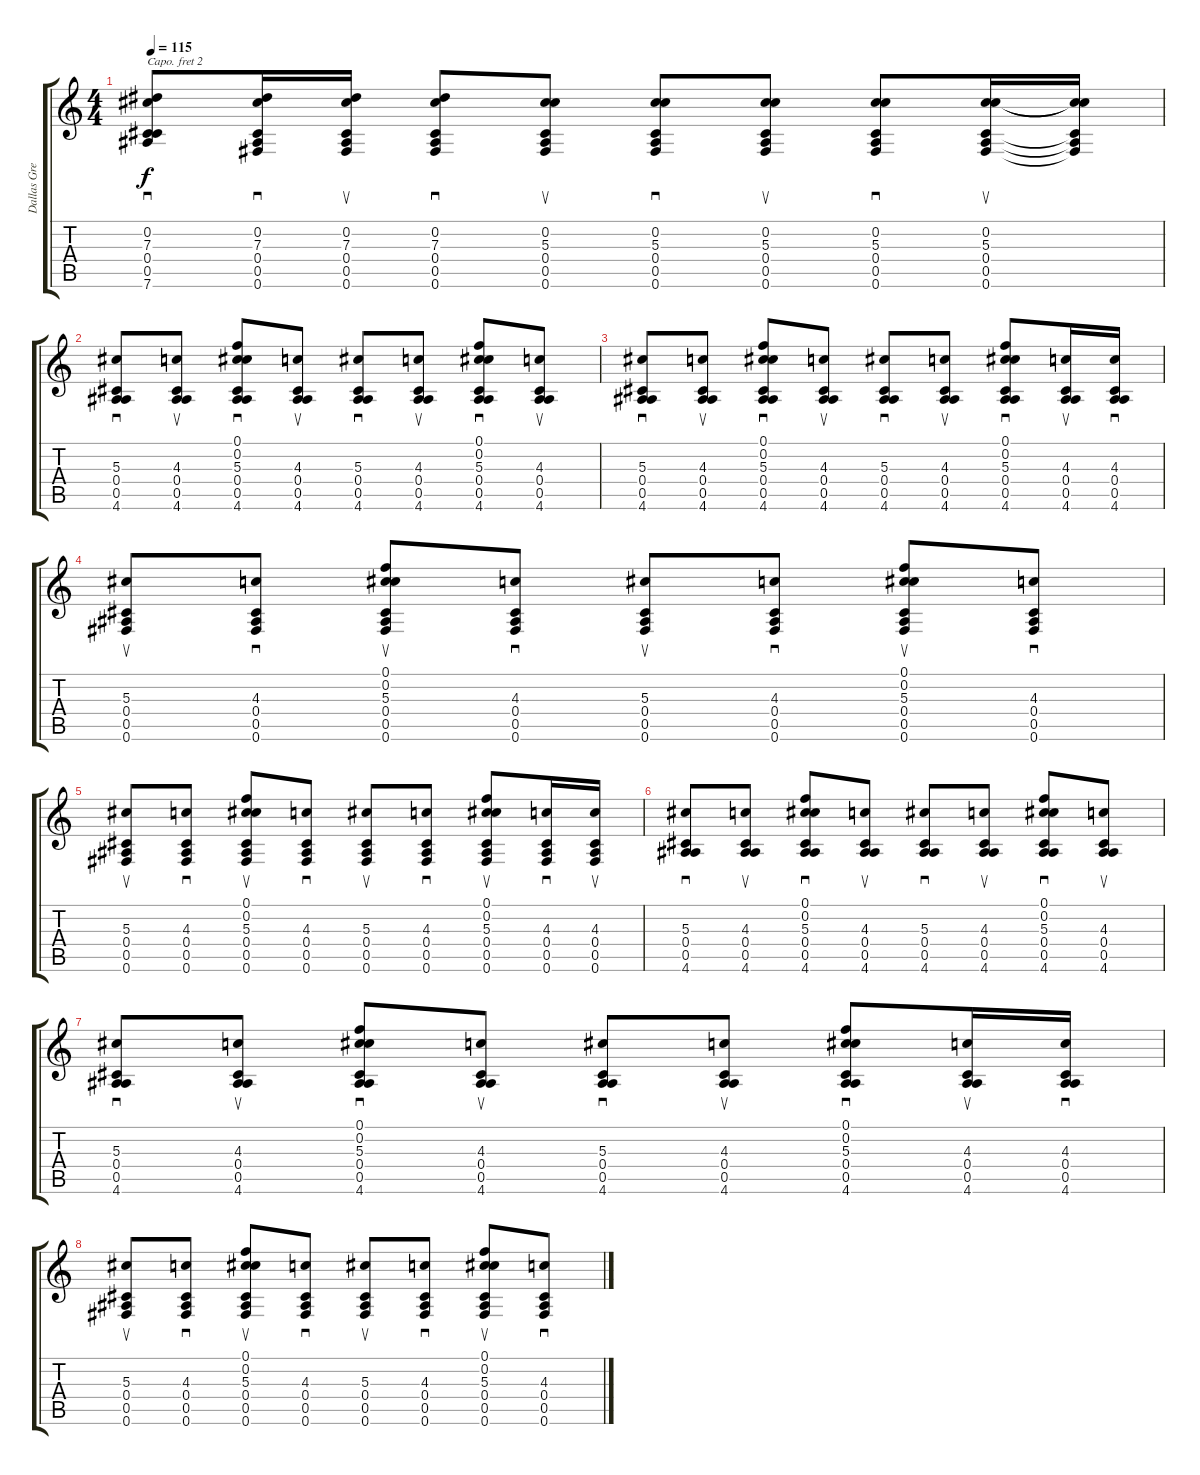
\track ("Dallas Green - Guitar" "Dallas Gre") {instrument acousticguitarsteel}
\staff {score tabs}
\capo 2
\tuning (Eb4 B3 Gb3 B2 Ab2 E2) {hide}
\ts (4 4)
\tempo 115
\clef g2
\ks c
(0.2 7.3 0.4 0.5 7.6).8{sd dy f} (0.2 7.3 0.4 0.5 0.6).16{sd} (0.2 7.3 0.4 0.5 0.6).16{su} (0.2 7.3 0.4 0.5 0.6).8{sd} (0.2 5.3 0.4 0.5 0.6).8{su} (0.2 5.3 0.4 0.5 0.6).8{sd} (0.2 5.3 0.4 0.5 0.6).8{su} (0.2 5.3 0.4 0.5 0.6).8{sd} (0.2 5.3 0.4 0.5 0.6).16{su} (0.2{t} 5.3{t} 0.4{t} 0.5{t} 0.6{t}).16 |
(5.3 0.4 0.5 4.6).8{sd} (4.3 0.4 0.5 4.6).8{su} (0.1 0.2 5.3 0.4 0.5 4.6).8{sd} (4.3 0.4 0.5 4.6).8{su} (5.3 0.4 0.5 4.6).8{sd} (4.3 0.4 0.5 4.6).8{su} (0.1 0.2 5.3 0.4 0.5 4.6).8{sd} (4.3 0.4 0.5 4.6).8{su} |
(5.3 0.4 0.5 4.6).8{sd} (4.3 0.4 0.5 4.6).8{su} (0.1 0.2 5.3 0.4 0.5 4.6).8{sd} (4.3 0.4 0.5 4.6).8{su} (5.3 0.4 0.5 4.6).8{sd} (4.3 0.4 0.5 4.6).8{su} (0.1 0.2 5.3 0.4 0.5 4.6).8{sd} (4.3 0.4 0.5 4.6).16{su} (4.3 0.4 0.5 4.6).16{sd} |
(5.3 0.4 0.5 0.6).8{su} (4.3 0.4 0.5 0.6).8{sd} (0.1 0.2 5.3 0.4 0.5 0.6).8{su} (4.3 0.4 0.5 0.6).8{sd} (5.3 0.4 0.5 0.6).8{su} (4.3 0.4 0.5 0.6).8{sd} (0.1 0.2 5.3 0.4 0.5 0.6).8{su} (4.3 0.4 0.5 0.6).8{sd} |
(5.3 0.4 0.5 0.6).8{su} (4.3 0.4 0.5 0.6).8{sd} (0.1 0.2 5.3 0.4 0.5 0.6).8{su} (4.3 0.4 0.5 0.6).8{sd} (5.3 0.4 0.5 0.6).8{su} (4.3 0.4 0.5 0.6).8{sd} (0.1 0.2 5.3 0.4 0.5 0.6).8{su} (4.3 0.4 0.5 0.6).16{sd} (4.3 0.4 0.5 0.6).16{su} |
(5.3 0.4 0.5 4.6).8{sd} (4.3 0.4 0.5 4.6).8{su} (0.1 0.2 5.3 0.4 0.5 4.6).8{sd} (4.3 0.4 0.5 4.6).8{su} (5.3 0.4 0.5 4.6).8{sd} (4.3 0.4 0.5 4.6).8{su} (0.1 0.2 5.3 0.4 0.5 4.6).8{sd} (4.3 0.4 0.5 4.6).8{su} |
(5.3 0.4 0.5 4.6).8{sd} (4.3 0.4 0.5 4.6).8{su} (0.1 0.2 5.3 0.4 0.5 4.6).8{sd} (4.3 0.4 0.5 4.6).8{su} (5.3 0.4 0.5 4.6).8{sd} (4.3 0.4 0.5 4.6).8{su} (0.1 0.2 5.3 0.4 0.5 4.6).8{sd} (4.3 0.4 0.5 4.6).16{su} (4.3 0.4 0.5 4.6).16{sd} |
(5.3 0.4 0.5 0.6).8{su} (4.3 0.4 0.5 0.6).8{sd} (0.1 0.2 5.3 0.4 0.5 0.6).8{su} (4.3 0.4 0.5 0.6).8{sd} (5.3 0.4 0.5 0.6).8{su} (4.3 0.4 0.5 0.6).8{sd} (0.1 0.2 5.3 0.4 0.5 0.6).8{su} (4.3 0.4 0.5 0.6).8{sd}
